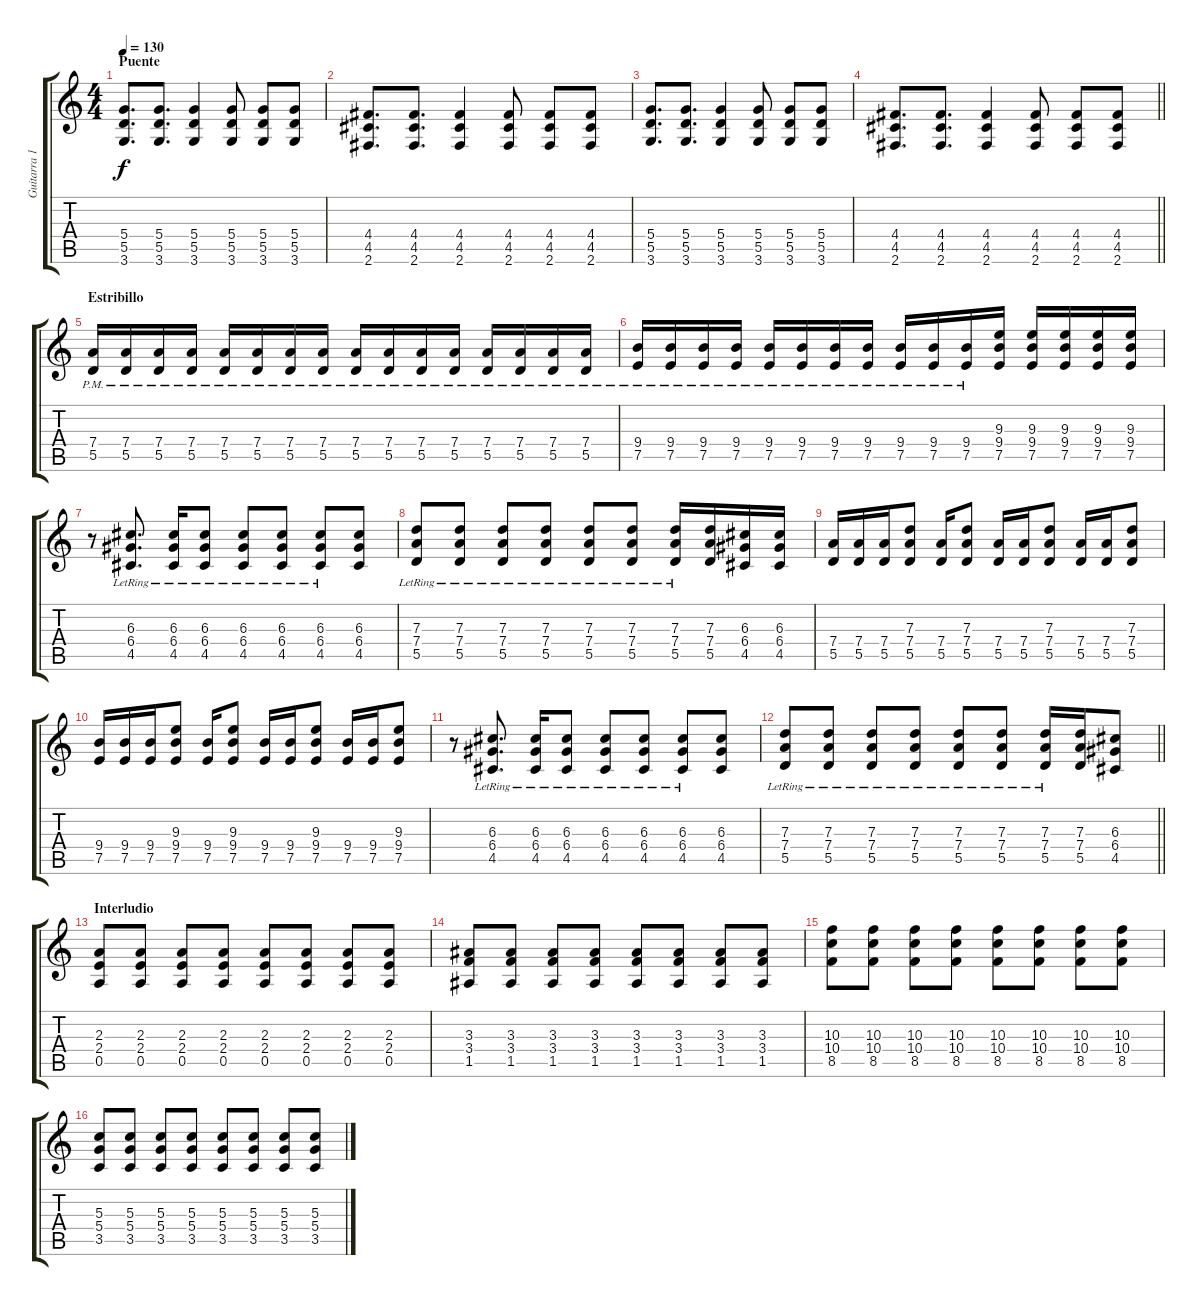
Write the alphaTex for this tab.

\track ("Guitarra 1" "Guitarra 1") {instrument electricguitarmuted}
\staff {score tabs}
\tuning (E4 B3 G3 D3 A2 E2) {hide}
\ts (4 4)
\section ("" "Puente")
\tempo 130
\clef g2
\ks c
(5.4 5.5 3.6).8{d dy f} (5.4 5.5 3.6).8{d} (5.4 5.5 3.6).4 (5.4 5.5 3.6).8 (5.4 5.5 3.6).8 (5.4 5.5 3.6).8 |
(4.4 4.5 2.6).8{d} (4.4 4.5 2.6).8{d} (4.4 4.5 2.6).4 (4.4 4.5 2.6).8 (4.4 4.5 2.6).8 (4.4 4.5 2.6).8 |
(5.4 5.5 3.6).8{d} (5.4 5.5 3.6).8{d} (5.4 5.5 3.6).4 (5.4 5.5 3.6).8 (5.4 5.5 3.6).8 (5.4 5.5 3.6).8 |
\barLineRight lightlight
(4.4 4.5 2.6).8{d} (4.4 4.5 2.6).8{d} (4.4 4.5 2.6).4 (4.4 4.5 2.6).8 (4.4 4.5 2.6).8 (4.4 4.5 2.6).8 |
\section ("" "Estribillo")
(7.4{pm} 5.5{pm}).16 (7.4{pm} 5.5{pm}).16 (7.4{pm} 5.5{pm}).16 (7.4{pm} 5.5{pm}).16 (7.4{pm} 5.5{pm}).16 (7.4{pm} 5.5{pm}).16 (7.4{pm} 5.5{pm}).16 (7.4{pm} 5.5{pm}).16 (7.4{pm} 5.5{pm}).16 (7.4{pm} 5.5{pm}).16 (7.4{pm} 5.5{pm}).16 (7.4{pm} 5.5{pm}).16 (7.4{pm} 5.5{pm}).16 (7.4{pm} 5.5{pm}).16 (7.4{pm} 5.5{pm}).16 (7.4{pm} 5.5{pm}).16 |
(9.4{pm} 7.5{pm}).16 (9.4{pm} 7.5{pm}).16 (9.4{pm} 7.5{pm}).16 (9.4{pm} 7.5{pm}).16 (9.4{pm} 7.5{pm}).16 (9.4{pm} 7.5{pm}).16 (9.4{pm} 7.5{pm}).16 (9.4{pm} 7.5{pm}).16 (9.4{pm} 7.5{pm}).16 (9.4{pm} 7.5{pm}).16 (9.4{pm} 7.5{pm}).16 (9.3 9.4 7.5).16 (9.3 9.4 7.5).16 (9.3 9.4 7.5).16 (9.3 9.4 7.5).16 (9.3 9.4 7.5).16 |
r.8 (6.3{lr} 6.4{lr} 4.5{lr}).8{d} (6.3{lr} 6.4{lr} 4.5{lr}).16 (6.3{lr} 6.4{lr} 4.5{lr}).8 (6.3{lr} 6.4{lr} 4.5{lr}).8 (6.3{lr} 6.4{lr} 4.5{lr}).8 (6.3{lr} 6.4{lr} 4.5{lr}).8 (6.3 6.4 4.5).8 |
(7.3{lr} 7.4{lr} 5.5{lr}).8 (7.3{lr} 7.4{lr} 5.5{lr}).8 (7.3{lr} 7.4{lr} 5.5{lr}).8 (7.3{lr} 7.4{lr} 5.5{lr}).8 (7.3{lr} 7.4{lr} 5.5{lr}).8 (7.3{lr} 7.4{lr} 5.5{lr}).8 (7.3{lr} 7.4{lr} 5.5{lr}).16 (7.3 7.4 5.5).16 (6.3 6.4 4.5).16 (6.3 6.4 4.5).16 |
(7.4 5.5).16 (7.4 5.5).16 (7.4 5.5).16 (7.3 7.4 5.5).8 (7.4 5.5).16 (7.3 7.4 5.5).8 (7.4 5.5).16 (7.4 5.5).16 (7.3 7.4 5.5).8 (7.4 5.5).16 (7.4 5.5).16 (7.3 7.4 5.5).8 |
(9.4 7.5).16 (9.4 7.5).16 (9.4 7.5).16 (9.3 9.4 7.5).8 (9.4 7.5).16 (9.3 9.4 7.5).8 (9.4 7.5).16 (9.4 7.5).16 (9.3 9.4 7.5).8 (9.4 7.5).16 (9.4 7.5).16 (9.3 9.4 7.5).8 |
r.8 (6.3{lr} 6.4{lr} 4.5{lr}).8{d} (6.3{lr} 6.4{lr} 4.5{lr}).16 (6.3{lr} 6.4{lr} 4.5{lr}).8 (6.3{lr} 6.4{lr} 4.5{lr}).8 (6.3{lr} 6.4{lr} 4.5{lr}).8 (6.3{lr} 6.4{lr} 4.5{lr}).8 (6.3 6.4 4.5).8 |
\barLineRight lightlight
(7.3{lr} 7.4{lr} 5.5{lr}).8 (7.3{lr} 7.4{lr} 5.5{lr}).8 (7.3{lr} 7.4{lr} 5.5{lr}).8 (7.3{lr} 7.4{lr} 5.5{lr}).8 (7.3{lr} 7.4{lr} 5.5{lr}).8 (7.3{lr} 7.4{lr} 5.5{lr}).8 (7.3{lr} 7.4{lr} 5.5{lr}).16 (7.3 7.4 5.5).16 (6.3 6.4 4.5).8 |
\section ("" "Interludio")
(2.3 2.4 0.5).8 (2.3 2.4 0.5).8 (2.3 2.4 0.5).8 (2.3 2.4 0.5).8 (2.3 2.4 0.5).8 (2.3 2.4 0.5).8 (2.3 2.4 0.5).8 (2.3 2.4 0.5).8 |
(3.3 3.4 1.5).8 (3.3 3.4 1.5).8 (3.3 3.4 1.5).8 (3.3 3.4 1.5).8 (3.3 3.4 1.5).8 (3.3 3.4 1.5).8 (3.3 3.4 1.5).8 (3.3 3.4 1.5).8 |
(10.3 10.4 8.5).8 (10.3 10.4 8.5).8 (10.3 10.4 8.5).8 (10.3 10.4 8.5).8 (10.3 10.4 8.5).8 (10.3 10.4 8.5).8 (10.3 10.4 8.5).8 (10.3 10.4 8.5).8 |
(5.3 5.4 3.5).8 (5.3 5.4 3.5).8 (5.3 5.4 3.5).8 (5.3 5.4 3.5).8 (5.3 5.4 3.5).8 (5.3 5.4 3.5).8 (5.3 5.4 3.5).8 (5.3 5.4 3.5).8
